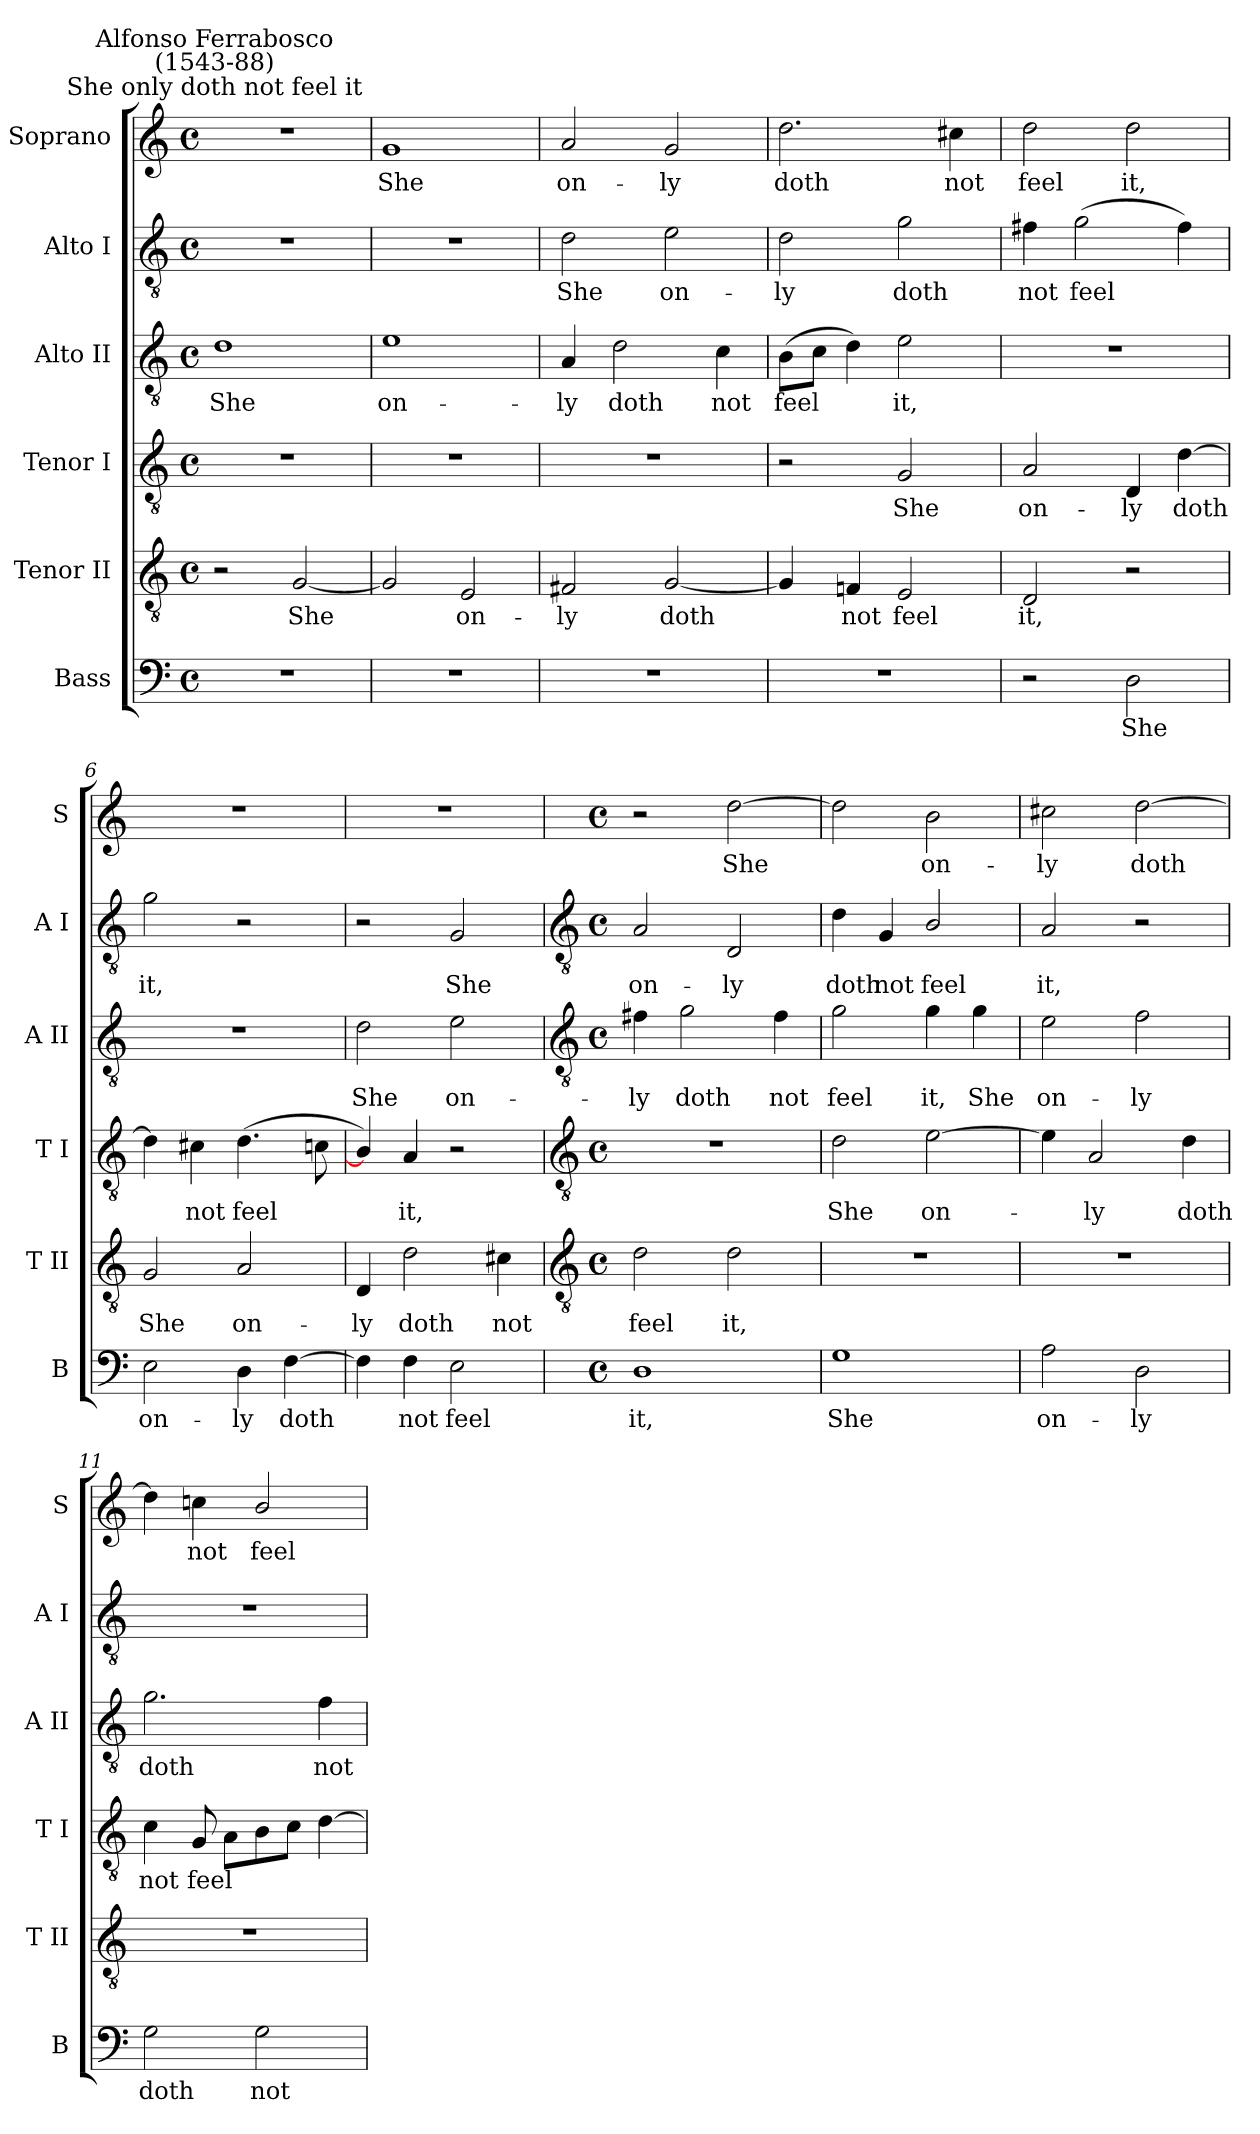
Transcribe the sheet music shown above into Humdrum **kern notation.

**kern	**text	**kern	**text	**kern	**text	**kern	**text	**kern	**text	**kern	**text
*part6	*part6	*part5	*part5	*part4	*part4	*part3	*part3	*part2	*part2	*part1	*part1
*staff6	*staff6	*staff5	*staff5	*staff4	*staff4	*staff3	*staff3	*staff2	*staff2	*staff1	*staff1
*I"Bass	*	*I"Tenor II	*	*I"Tenor I	*	*I"Alto II	*	*I"Alto I	*	*I"Soprano	*
*I'B	*	*I'T II	*	*I'T I	*	*I'A II	*	*I'A I	*	*I'S	*
*clefF4	*	*clefGv2	*	*clefGv2	*	*clefGv2	*	*clefGv2	*	*clefG2	*
*k[]	*	*k[]	*	*k[]	*	*k[]	*	*k[]	*	*k[]	*
*C:	*	*C:	*	*C:	*	*C:	*	*C:	*	*C:	*
*M4/4	*	*M4/4	*	*M4/4	*	*M4/4	*	*M4/4	*	*M4/4	*
*met(c)	*	*met(c)	*	*met(c)	*	*met(c)	*	*met(c)	*	*met(c)	*
=1	=1	=1	=1	=1	=1	=1	=1	=1	=1	=1	=1
!	!	!	!	!	!	!	!	!	!	!LO:TX:a:cj:t=She only doth not feel it	!
!	!	!	!	!	!	!	!	!	!	!LO:TX:a:cj:t=Alfonso Ferrabosco\n(1543-88)	!
!	!	!	!	!	!	!	!LO:LY:b	!	!	!	!
1r	.	2r	.	1r	.	1d	She	1r	.	1r	.
!	!	!	!LO:LY:b	!	!	!	!	!	!	!	!
.	.	[2G	She	.	.	.	.	.	.	.	.
=2	=2	=2	=2	=2	=2	=2	=2	=2	=2	=2	=2
!	!	!	!	!	!	!	!LO:LY:b	!	!	!	!LO:LY:b
1r	.	2G]	.	1r	.	1e	on-	1r	.	1g	She
!	!	!	!LO:LY:b	!	!	!	!	!	!	!	!
.	.	2E	on-	.	.	.	.	.	.	.	.
=3	=3	=3	=3	=3	=3	=3	=3	=3	=3	=3	=3
!	!	!	!LO:LY:b	!	!	!	!LO:LY:b	!	!LO:LY:b	!	!LO:LY:b
1r	.	2F#X	-ly	1r	.	4A	-ly	2d	She	2a	on-
!	!	!	!	!	!	!	!LO:LY:b	!	!	!	!
.	.	.	.	.	.	2d	doth	.	.	.	.
!	!	!	!LO:LY:b	!	!	!	!	!	!LO:LY:b	!	!LO:LY:b
.	.	[2G	doth	.	.	.	.	2e	on-	2g	-ly
!	!	!	!	!	!	!	!LO:LY:b	!	!	!	!
.	.	.	.	.	.	4c	not	.	.	.	.
=4	=4	=4	=4	=4	=4	=4	=4	=4	=4	=4	=4
!	!	!	!	!	!	!	!LO:LY:b	!	!LO:LY:b	!	!LO:LY:b
1r	.	4G]	.	2r	.	(>8BL	feel	2d	-ly	2.dd	doth
.	.	.	.	.	.	8cJ	.	.	.	.	.
!	!	!	!LO:LY:b	!	!	!	!	!	!	!	!
.	.	4Fn	not	.	.	4d)	.	.	.	.	.
!	!	!	!LO:LY:b	!	!LO:LY:b	!	!LO:LY:b	!	!LO:LY:b	!	!
.	.	2E	feel	2G	She	2e	it,	2g	doth	.	.
!	!	!	!	!	!	!	!	!	!	!	!LO:LY:b
.	.	.	.	.	.	.	.	.	.	4cc#X	not
=5	=5	=5	=5	=5	=5	=5	=5	=5	=5	=5	=5
!	!	!	!LO:LY:b	!	!LO:LY:b	!	!	!	!LO:LY:b	!	!LO:LY:b
2r	.	2D	it,	2A	on-	1r	.	4f#X	not	2dd	feel
!	!	!	!	!	!	!	!	!	!LO:LY:b	!	!
.	.	.	.	.	.	.	.	(>2g	feel	.	.
!	!LO:LY:b	!	!	!	!LO:LY:b	!	!	!	!	!	!LO:LY:b
2D	She	2r	.	4D	-ly	.	.	.	.	2dd	it,
!	!	!	!	!	!LO:LY:b	!	!	!	!	!	!
.	.	.	.	[4d	doth	.	.	4f#)	.	.	.
=6	=6	=6	=6	=6	=6	=6	=6	=6	=6	=6	=6
!	!LO:LY:b	!	!LO:LY:b	!	!	!	!	!	!LO:LY:b	!	!
2E	on-	2G	She	4d]	.	1r	.	2g	it,	1r	.
!	!	!	!	!	!LO:LY:b	!	!	!	!	!	!
.	.	.	.	4c#X	not	.	.	.	.	.	.
!	!LO:LY:b	!	!LO:LY:b	!	!LO:LY:b	!	!	!	!	!	!
4D	-ly	2A	on-	(>4.d	feel	.	.	2r	.	.	.
!	!LO:LY:b	!	!	!	!	!	!	!	!	!	!
[4F	doth	.	.	.	.	.	.	.	.	.	.
.	.	.	.	8cn	.	.	.	.	.	.	.
=7	=7	=7	=7	=7	=7	=7	=7	=7	=7	=7	=7
!	!	!	!LO:LY:b	!	!	!	!LO:LY:b	!	!	!	!
4F]	.	4D	-ly	4B-/])	.	2d	She	2r	.	1r	.
!	!LO:LY:b	!	!LO:LY:b	!	!LO:LY:b	!	!	!	!	!	!
4F	not	2d	doth	4A	it,	.	.	.	.	.	.
!	!LO:LY:b	!	!	!	!	!	!LO:LY:b	!	!LO:LY:b	!	!
2E	feel	.	.	2r	.	2e	on-	2G	She	.	.
!	!	!	!LO:LY:b	!	!	!	!	!	!	!	!
.	.	4c#X	not	.	.	.	.	.	.	.	.
!!LO:LB:g=z
=8	=8	=8	=8	=8	=8	=8	=8	=8	=8	=8	=8
*	*	*clefGv2	*	*clefGv2	*	*clefGv2	*	*clefGv2	*	*	*
*M4/4	*	*M4/4	*	*M4/4	*	*M4/4	*	*M4/4	*	*M4/4	*
*met(c)	*	*met(c)	*	*met(c)	*	*met(c)	*	*met(c)	*	*met(c)	*
!	!LO:LY:b	!	!LO:LY:b	!	!	!	!LO:LY:b	!	!LO:LY:b	!	!
1D	it,	2d	feel	1r	.	4f#X	-ly	2A	on-	2r	.
!	!	!	!	!	!	!	!LO:LY:b	!	!	!	!
.	.	.	.	.	.	2g	doth	.	.	.	.
!	!	!	!LO:LY:b	!	!	!	!	!	!LO:LY:b	!	!LO:LY:b
.	.	2d	it,	.	.	.	.	2D	-ly	[2dd	She
!	!	!	!	!	!	!	!LO:LY:b	!	!	!	!
.	.	.	.	.	.	4f#	not	.	.	.	.
=9	=9	=9	=9	=9	=9	=9	=9	=9	=9	=9	=9
!	!LO:LY:b	!	!	!	!LO:LY:b	!	!LO:LY:b	!	!LO:LY:b	!	!
1G	She	1r	.	2d	She	2g	feel	4d	doth	2dd]	.
!	!	!	!	!	!	!	!	!	!LO:LY:b	!	!
.	.	.	.	.	.	.	.	4G	not	.	.
!	!	!	!	!	!LO:LY:b	!	!LO:LY:b	!	!LO:LY:b	!	!LO:LY:b
.	.	.	.	[2e	on-	4g	it,	2B/	feel	2b	on-
!	!	!	!	!	!	!	!LO:LY:b	!	!	!	!
.	.	.	.	.	.	4g	She	.	.	.	.
=10	=10	=10	=10	=10	=10	=10	=10	=10	=10	=10	=10
!	!LO:LY:b	!	!	!	!	!	!LO:LY:b	!	!LO:LY:b	!	!LO:LY:b
2A	on-	1r	.	4e]	.	2e	on-	2A	it,	2cc#X	-ly
!	!	!	!	!	!LO:LY:b	!	!	!	!	!	!
.	.	.	.	2A	ly	.	.	.	.	.	.
!	!LO:LY:b	!	!	!	!	!	!LO:LY:b	!	!	!	!LO:LY:b
2D	-ly	.	.	.	.	2f	-ly	2r	.	[2dd	doth
!	!	!	!	!	!LO:LY:b	!	!	!	!	!	!
.	.	.	.	4d	doth	.	.	.	.	.	.
=11	=11	=11	=11	=11	=11	=11	=11	=11	=11	=11	=11
!	!LO:LY:b	!	!	!	!LO:LY:b	!	!LO:LY:b	!	!	!	!
2G	doth	1r	.	4c	not	2.g	doth	1r	.	4dd]	.
!	!	!	!	!	!LO:LY:b	!	!	!	!	!	!LO:LY:b
.	.	.	.	8G	feel	.	.	.	.	4ccn	not
.	.	.	.	8AL	.	.	.	.	.	.	.
!	!LO:LY:b	!	!	!	!	!	!	!	!	!	!LO:LY:b
2G	not	.	.	8B	.	.	.	.	.	2b/	feel
.	.	.	.	8cJ	.	.	.	.	.	.	.
!	!	!	!	!	!	!	!LO:LY:b	!	!	!	!
.	.	.	.	[4d	.	4f	not	.	.	.	.
=	=	=	=	=	=	=	=	=	=	=	=
*-	*-	*-	*-	*-	*-	*-	*-	*-	*-	*-	*-
